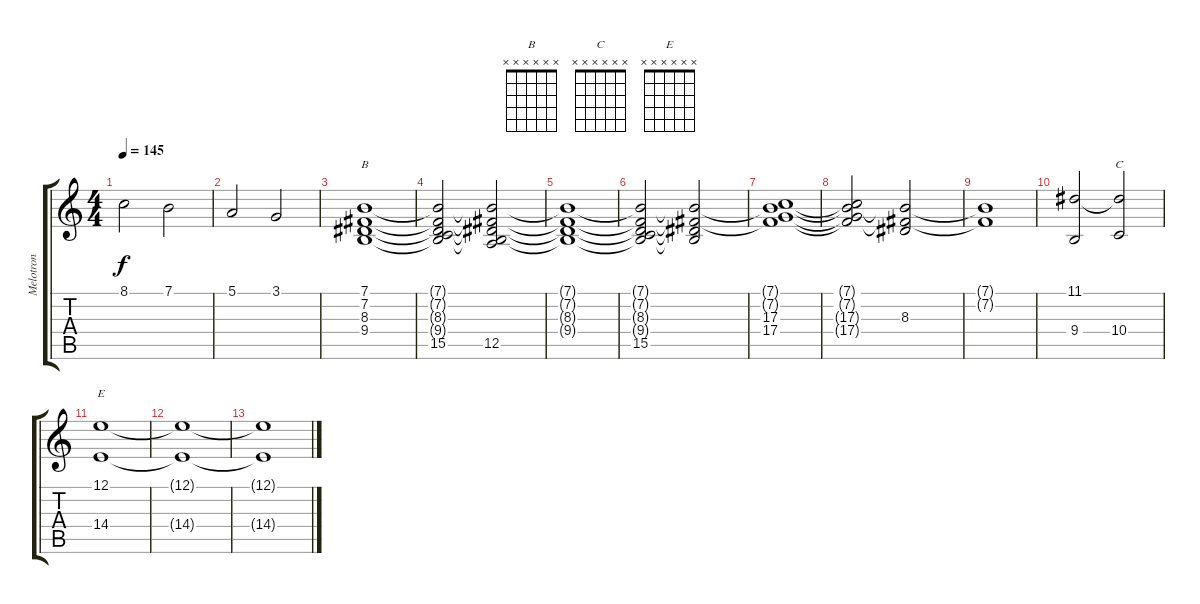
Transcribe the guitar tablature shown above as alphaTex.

\track ("Melotron" "Melotron") {instrument stringensemble1}
\staff {score tabs}
\tuning (E4 B3 G3 D3 A2 E2) {hide}
\chord ("B" x x x x x x) {firstfret 0}
\chord ("C" x x x x x x) {firstfret 0}
\chord ("E" x x x x x x) {firstfret 0}
\ts (4 4)
\tempo 145
\clef g2
\ks c
8.1.2{dy f} 7.1.2 |
5.1.2 3.1.2 |
(7.1 7.2 8.3 9.4).1{ch "B"} |
(7.1{t} 7.2{t} 8.3{t} 9.4{t} 15.5).2 (7.1{t} 7.2{t} 8.3{t} 9.4{t} 12.5).2 |
(7.1{t} 7.2{t} 8.3{t} 9.4{t}).1 |
(7.1{t} 7.2{t} 8.3{t} 9.4{t} 15.5).2 (7.1{t} 7.2{t} 8.3{t} 9.4{t}).2 |
(7.1{t} 7.2{t} 17.3 17.4).1 |
(7.1{t} 7.2{t} 17.3{t} 17.4{t}).2 (7.1{t} 7.2{t} 8.3).2 |
(7.1{t} 7.2{t}).1 |
(11.1 9.4).2 (11.1{t} 10.4).2{ch "C"} |
(12.1 14.4).1{ch "E"} |
(12.1{t} 14.4{t}).1 |
(12.1{t} 14.4{t}).1
